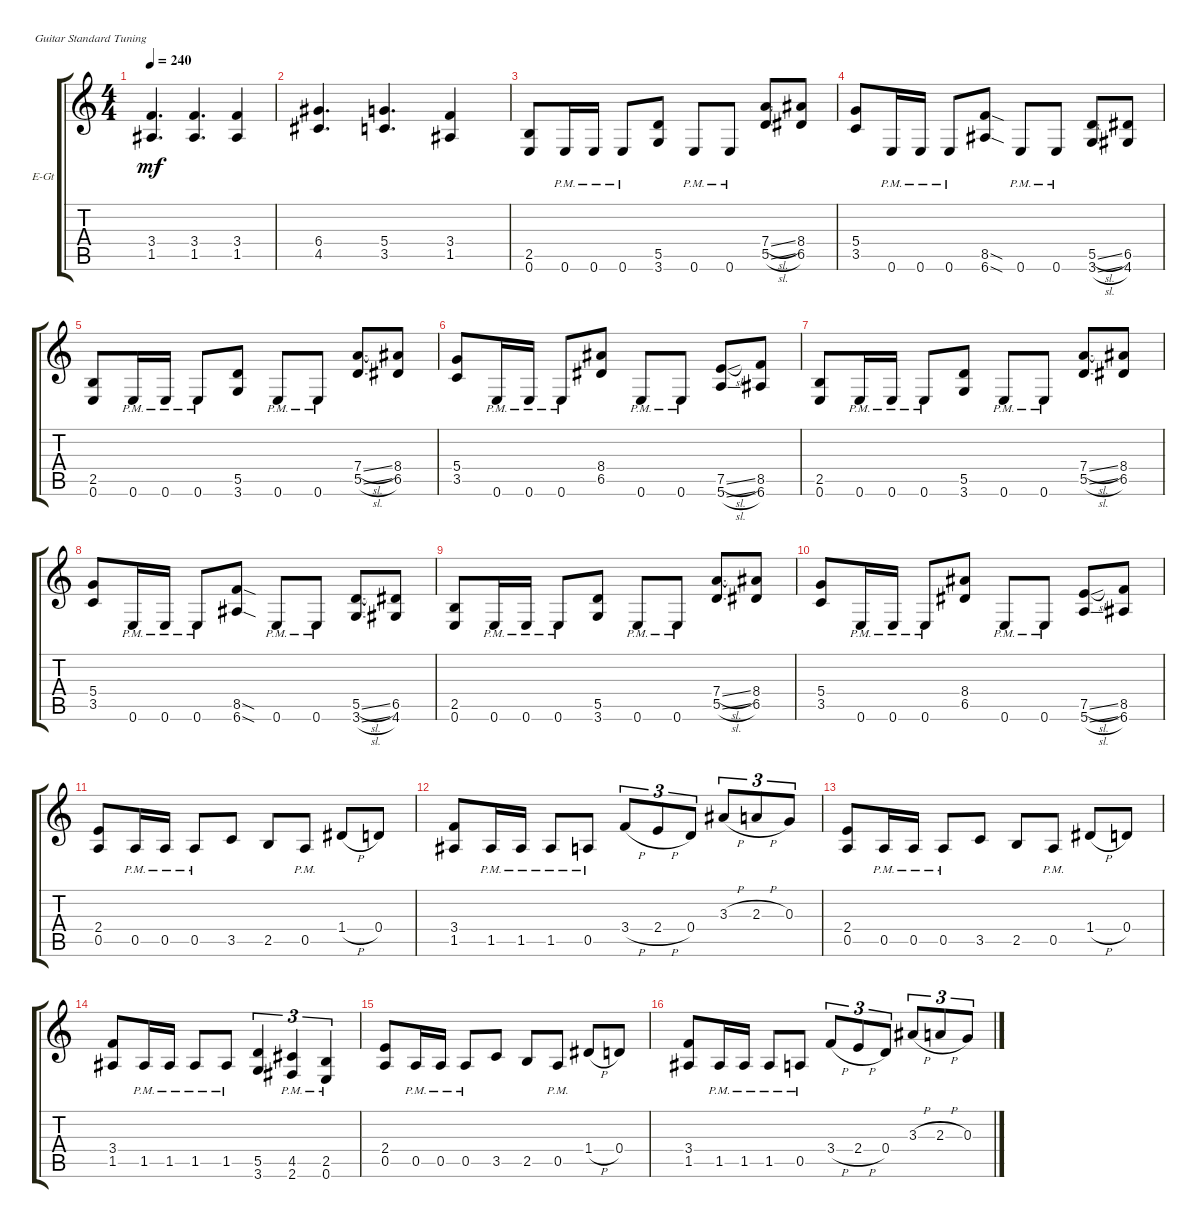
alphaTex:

\defaultSystemsLayout 4
\bracketExtendMode groupsimilarinstruments
\firstSystemTrackNameOrientation horizontal
\otherSystemsTrackNameOrientation horizontal
\track ("Electric Guitar" "E-Gt") {instrument electricguitarclean}
\staff {score tabs}
\tuning (E4 B3 G3 D3 A2 E2)
\ts (4 4)
\tempo 240
\clef g2
\ks c
(1.5 3.4).4{d dy mf} (1.5 3.4).4{d} (1.5 3.4).4 |
(4.5 6.4).4{d} (3.5 5.4).4{d} (1.5 3.4).4 |
(0.6 2.5).8 0.6{pm}.16 0.6{pm}.16 0.6{pm}.8 (3.6 5.5).8 0.6{pm}.8 0.6{pm}.8 (5.5{sl} 7.4{sl}).8 (6.5 8.4).8 |
(3.5 5.4).8 0.6{pm}.16 0.6{pm}.16 0.6{pm}.8 (6.6{sod} 8.5{sod}).8 0.6{pm}.8 0.6{pm}.8 (3.6{sl} 5.5{sl}).8 (4.6 6.5).8 |
(0.6 2.5).8 0.6{pm}.16 0.6{pm}.16 0.6{pm}.8 (3.6 5.5).8 0.6{pm}.8 0.6{pm}.8 (5.5{sl} 7.4{sl}).8 (6.5 8.4).8 |
(3.5 5.4).8 0.6{pm}.16 0.6{pm}.16 0.6{pm}.8 (6.5 8.4).8 0.6{pm}.8 0.6{pm}.8 (5.6{sl} 7.5{sl}).8 (6.6 8.5).8 |
(0.6 2.5).8 0.6{pm}.16 0.6{pm}.16 0.6{pm}.8 (3.6 5.5).8 0.6{pm}.8 0.6{pm}.8 (5.5{sl} 7.4{sl}).8 (6.5 8.4).8 |
(3.5 5.4).8 0.6{pm}.16 0.6{pm}.16 0.6{pm}.8 (6.6{sod} 8.5{sod}).8 0.6{pm}.8 0.6{pm}.8 (3.6{sl} 5.5{sl}).8 (4.6 6.5).8 |
(0.6 2.5).8 0.6{pm}.16 0.6{pm}.16 0.6{pm}.8 (3.6 5.5).8 0.6{pm}.8 0.6{pm}.8 (5.5{sl} 7.4{sl}).8 (6.5 8.4).8 |
(3.5 5.4).8 0.6{pm}.16 0.6{pm}.16 0.6{pm}.8 (6.5 8.4).8 0.6{pm}.8 0.6{pm}.8 (5.6{sl} 7.5{sl}).8 (6.6 8.5).8 |
(0.5 2.4).8 0.5{pm}.16 0.5{pm}.16 0.5{pm}.8 3.5.8 2.5.8 0.5{pm}.8 1.4{h}.8 0.4.8 |
(1.5 3.4).8 1.5{pm}.16 1.5{pm}.16 1.5{pm}.8 0.5{pm}.8 3.4{h}.8{tu (3 2)} 2.4{h}.8{tu (3 2)} 0.4.8{tu (3 2)} 3.3{h}.8{tu (3 2)} 2.3{h}.8{tu (3 2)} 0.3.8{tu (3 2)} |
(0.5 2.4).8 0.5{pm}.16 0.5{pm}.16 0.5{pm}.8 3.5.8 2.5.8 0.5{pm}.8 1.4{h}.8 0.4.8 |
(1.5 3.4).8 1.5{pm}.16 1.5{pm}.16 1.5{pm}.8 1.5{pm}.8 (3.6 5.5).4{tu (3 2)} (2.6{pm} 4.5{pm}).4{tu (3 2)} (0.6{pm} 2.5{pm}).4{tu (3 2)} |
(0.5 2.4).8 0.5{pm}.16 0.5{pm}.16 0.5{pm}.8 3.5.8 2.5.8 0.5{pm}.8 1.4{h}.8 0.4.8 |
(1.5 3.4).8 1.5{pm}.16 1.5{pm}.16 1.5{pm}.8 0.5{pm}.8 3.4{h}.8{tu (3 2)} 2.4{h}.8{tu (3 2)} 0.4.8{tu (3 2)} 3.3{h}.8{tu (3 2)} 2.3{h}.8{tu (3 2)} 0.3.8{tu (3 2)}
